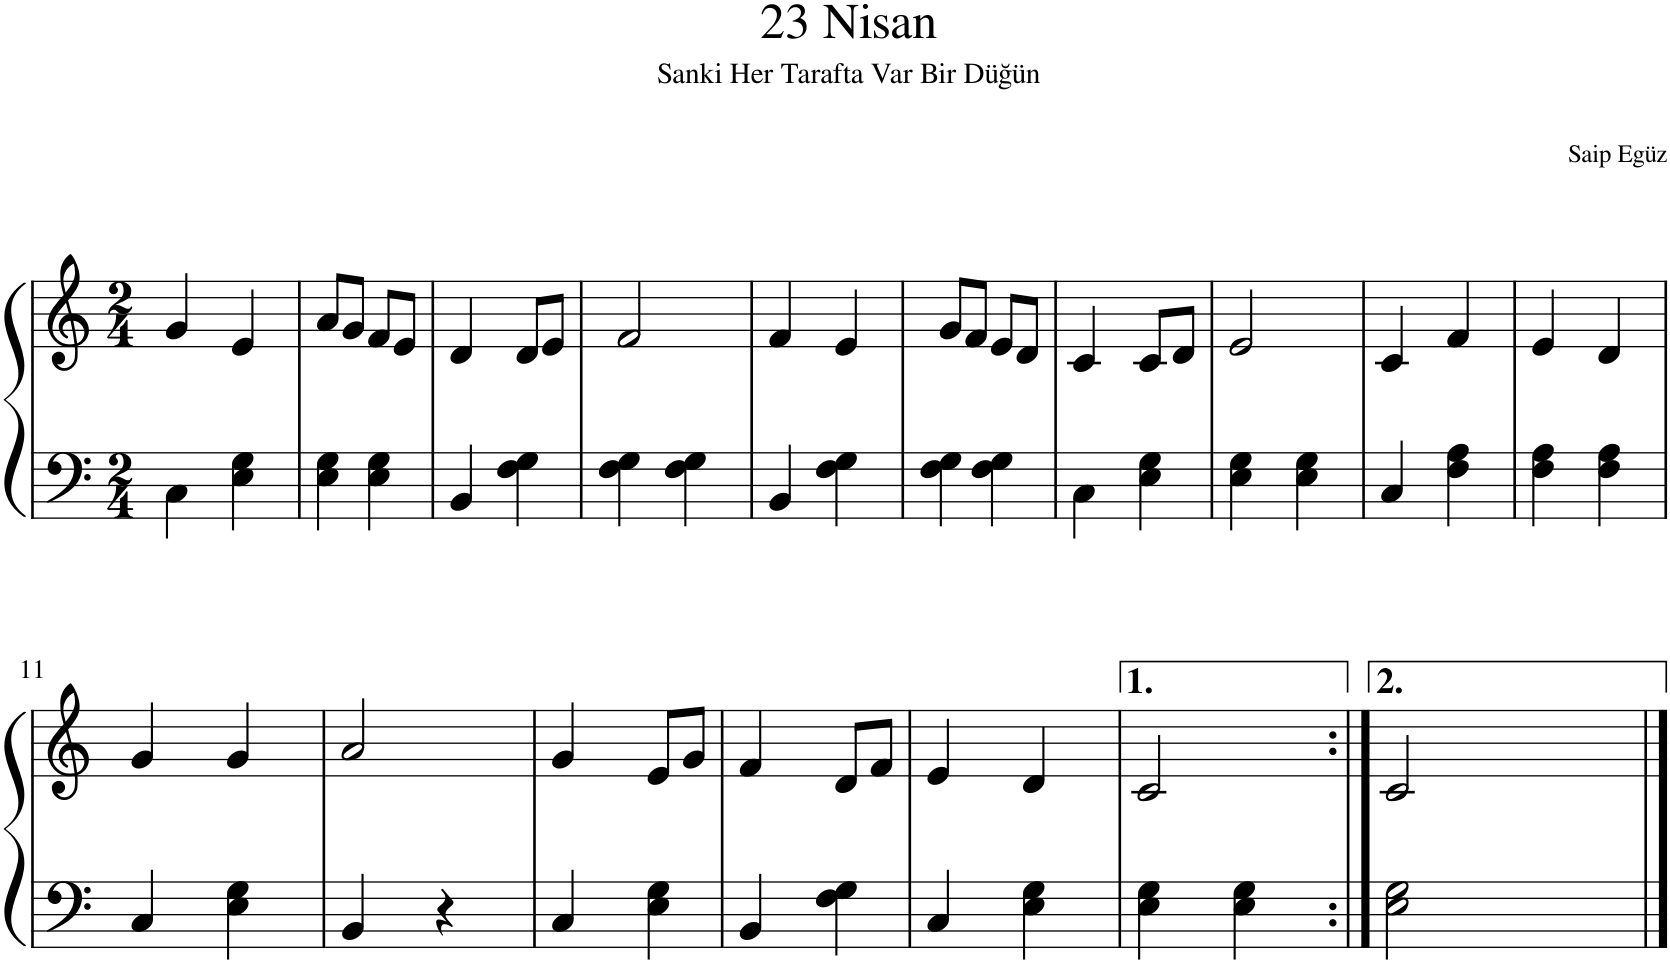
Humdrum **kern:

**kern	**kern
*part1	*part1
*staff2	*staff1
*I"Piano	*
*I'Pno.	*
*clefF4	*clefG2
*k[]	*k[]
*M2/4	*M2/4
=1	=1
4C\	4g/
4E\ 4G\	4e/
=2	=2
4E\ 4G\	8a/L
.	8g/J
4E\ 4G\	8f/L
.	8e/J
=3	=3
4BB/	4d/
4F\ 4G\	8d/L
.	8e/J
=4	=4
4F\ 4G\	2f/
4F\ 4G\	.
=5	=5
4BB/	4f/
4F\ 4G\	4e/
=6	=6
4F\ 4G\	8g/L
.	8f/J
4F\ 4G\	8e/L
.	8d/J
=7	=7
4C\	4c/
4E\ 4G\	8c/L
.	8d/J
=8	=8
4E\ 4G\	2e/
4E\ 4G\	.
=9	=9
4C/	4c/
4F\ 4A\	4f/
=10	=10
4F\ 4A\	4e/
4F\ 4A\	4d/
!!LO:LB:g=z
=11	=11
4C/	4g/
4E\ 4G\	4g/
=12	=12
4BB/	2a/
4r	.
=13	=13
4C/	4g/
4E\ 4G\	8e/L
.	8g/J
=14	=14
4BB/	4f/
4F\ 4G\	8d/L
.	8f/J
=15	=15
4C/	4e/
4E\ 4G\	4d/
=16	=16
4E\ 4G\	2c/
4E\ 4G\	.
=17:|!	=17:|!
2E\ 2G\	2c/
==	==
*-	*-
